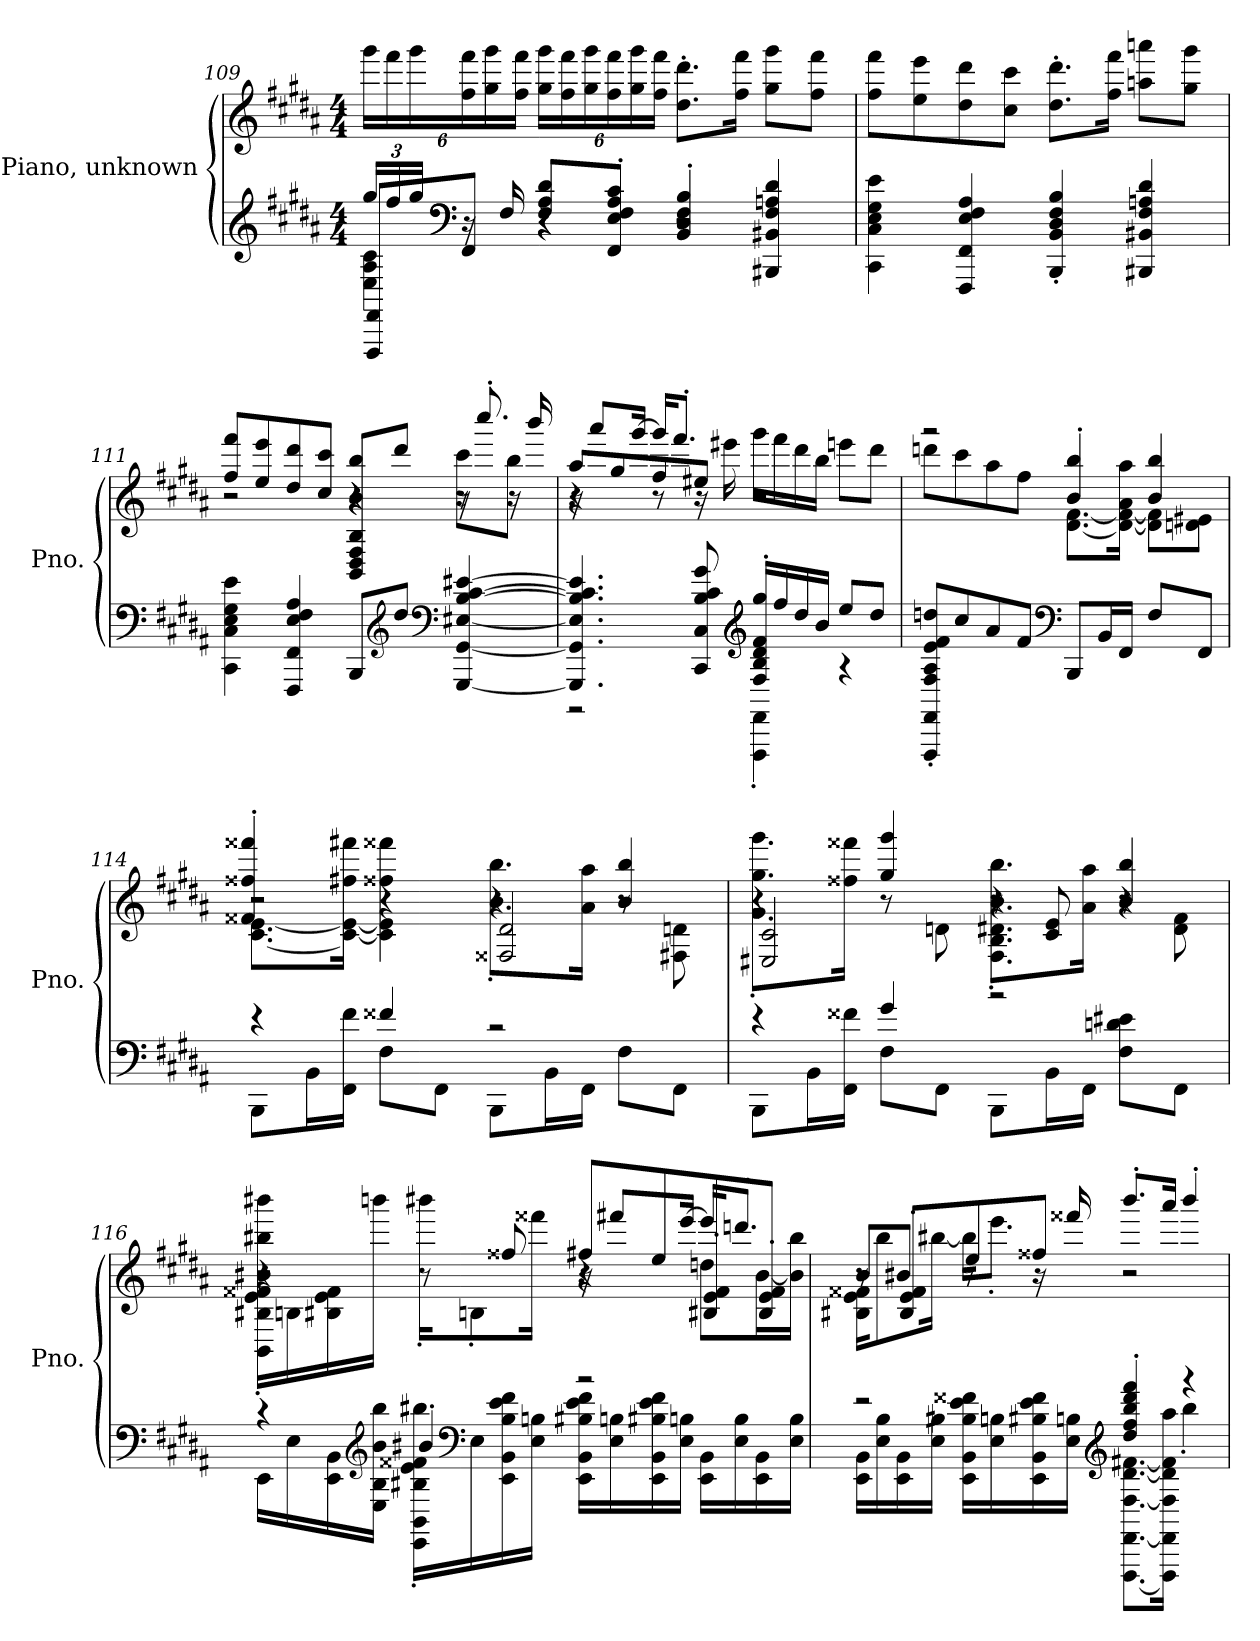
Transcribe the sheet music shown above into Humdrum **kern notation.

**kern	**kern
*part1	*part1
*staff2	*staff1
*I"Piano, unknown	*
*I'Pno.	*
!!LO:LB:g=z
*clefG2	*clefG2
*k[f#c#g#d#a#]	*k[f#c#g#d#a#]
*M4/4	*M4/4
*Xbrackettup	*Xbrackettup
=109	=109
*^	*
*	*^	*
24gg#/LL	4E\ 4A#\ 4c#\	8FFF#/ 8FF#/L	24ggg#\LL
24ff#/	.	.	24fff#\
24gg#/JJ	.	.	24ggg#\
*clefF4	*	*	*
16r	.	8FF#/J	24ff#\ 24fff#\
.	.	.	24gg#\ 24ggg#\
16F#/	.	.	.
.	.	.	24ff#\ 24fff#\JJ
8F#/ 8A#/ 8d#/L	4r	4r	24gg#\ 24ggg#\LL
.	.	.	24ff#\ 24fff#\
.	.	.	24gg#\ 24ggg#\
8FF#/' 8E/' 8F#/' 8A#/' 8c#/'J	.	.	24ff#\ 24fff#\
.	.	.	24gg#\ 24ggg#\
.	.	.	24ff#\ 24fff#\JJ
4BB/' 4D#/' 4F#/' 4B/'	2r	2r	8.dd#\' 8.ddd#\'L
.	.	.	16ff#\ 16fff#\Jk
4BBB#X/ 4BB#X/ 4F#/ 4An/ 4d#/	.	.	8gg#\ 8ggg#\L
.	.	.	8ff#\ 8fff#\J
*v	*v	*v	*
=110	=110
4CC#\ 4C#\ 4E\ 4G#\ 4e\	8ff#\ 8fff#\L
.	8ee\ 8eee\
4FFF#/ 4FF#/ 4E/ 4F#/ 4A#/	8dd#\ 8ddd#\
.	8cc#\ 8ccc#\J
4BBB/' 4BB/' 4D#/' 4F#/' 4B/'	8.dd#\' 8.ddd#\'L
.	16ff#\ 16fff#\Jk
4BBB#X/ 4BB#X/ 4F#/ 4An/ 4d#/	8aan\ 8aaan\L
.	8gg#\ 8ggg#\J
!!LO:LB:g=z
=111	=111
*	*^
*	*	*^
4CC#\ 4C#\ 4E\ 4G#\ 4e\	2r	2r	8ff#/ 8fff#/L
.	.	.	8ee/ 8eee/
4FFF#/ 4FF#/ 4E/ 4F#/ 4A#/	.	.	8dd#/ 8ddd#/
.	.	.	8cc#/ 8ccc#/J
8BBB/L	4r	4r	8BB/ 8D#/ 8F#/ 8B/ 8b/ 8bb/L
*clefG2	*	*	*
8dd#/J	.	.	8ddd#/J
*clefF4	*	*	*
[4GGG#/ [4GG#/ [4E#X/ [4B/ [4c#/ [4e#X/	16r	8ccc#\L	8r
.	8.cccc#'/	.	.
.	.	8bb\J	16r
.	.	.	16bbb/
=112	=112	=112	=112
*^	*	*	*
4.GGG#/] 4.GG#/] 4.E#/] 4.B/] 4.c#/] 4.e#/]	2r	16r	4r	8aa#/L
.	.	8aaa#/L	.	.
.	.	.	.	8gg#/
.	.	[16ggg#/Jk	.	.
.	.	16ggg#/KL]	8r	8ff#/
.	.	8.fff#'/J	.	.
8CC#/ 8C#/ 8B/ 8c#/ 8g#/	.	.	16r	8ee#X/J
.	.	.	16eee#X\	.
*clefG2	*	*	*	*
16F#/' 16B/' 16d#/' 16f#/' 16gg#/'LL	4FFF#\' 4FF#\'	2r	16ggg#\LL	2r
16ff#/	.	.	16fff#\	.
16dd#/	.	.	16ddd#\	.
16b/JJ	.	.	16bb\JJ	.
8ee/L	4r	.	8eeen\L	.
8dd#/J	.	.	8ddd#\J	.
*v	*v	*	*	*
*	*	*v	*v
!!LO:LB:g=z
=113	=113	=113
8FFF#/' 8FF#/' 8F#/' 8A#/' 8e/' 8f#/' 8ddn/'L	2r	8dddn\L
8cc#/	.	8ccc#\
8a#/	.	8aa#\
8f#/J	.	8ff#\J
*clefF4	*	*
8BBB/L	4b/' 4bb/'	[8.d#\ [8.f#\L
16BB/L	.	.
16FF#/JJ	.	16d#\_ 16f#\_ 16a#\ 16aa#\Jk
8F#/L	4b/ 4bb/	8d#\] 8f#\]L
8FF#/J	.	8dn\ 8e#X\J
=114	=114	=114
*^	*	*^
4r	8BBB\L	2r	[8.c#\ [8.e\L	4f##X/' 4ff##X/' 4fff##X/'
.	16BB\L	.	.	.
.	16FF#\ 16f#\JJ	.	16c#\_ 16e\_ 16ff#X\ 16fff#X\Jk	.
4f##X/	8F#\L	.	4c#\] 4e\] 4ff##X\ 4fff##X\	4r
.	8FF#\J	.	.	.
2r	8BBB\L	4r	8.b\' 8.bb\'L	2F##X/ 2d#/
.	16BB\L	.	.	.
.	16FF#\JJ	.	16a#\ 16aa#\Jk	.
.	8F#\L	4b/ 4bb/	8r	.
.	8FF#\J	.	8F#X\ 8dn\	.
!!LO:LB:g=z	!!	!!
=115	=115	=115	=115	=115
4r	8BBB\L	4r	8.g#\' 8.gg#\' 8.ggg#\'L	2E#X/ 2c#/
.	16BB\L	.	.	.
.	16FF#\ 16f##X\JJ	.	16ff##X\ 16fff##X\Jk	.
4g#/	8F#\L	4gg#/ 4ggg#/	8r	.
.	8FF#\J	.	8dn\	.
2r	8BBB\L	4r	8.F#\' 8.B\' 8.d#X\' 8.b\' 8.bb\'L	8r
.	16BB\L	.	.	8c#/ 8e/
.	16FF#\JJ	.	16a#\ 16aa#\Jk	.
.	8F#\ 8dn\ 8e#X\L	4b/ 4bb/	8r	4r
.	8FF#\J	.	8d#\ 8f#\	.
!!LO:PB:g=z	!!	!!
=116	=116	=116	=116	=116
4r	16EE\LL	2r	16BB\' 16B#X\' 16e\' 16f##X\' 16b#X\' 16bb#X\' 16bbb#X\'LL	4r
.	16E\	.	16Bn\	.
.	16EE\ 16BB\	.	16B#X\ 16e\ 16f##\	.
*clefG2	*	*	*	*
.	16E\ 16B\ 16b\ 16bb\JJ	.	16bbbn\JJ	.
4b#X'/	16EE\' 16BB\' 16B#X\' 16e\' 16f##X\' 16bb#X\'LL	.	16bbb#X'\KL	8r
*clefF4	*	*	*	*
.	16E\	.	8Bn'\	.
.	16EE\ 16BB\ 16B#\ 16e\ 16f##\	.	.	8ff##X/
.	16E\ 16Bn\JJ	.	16fff##X\Jk	.
2r	16EE\ 16BB\ 16B#X\ 16e\ 16f##\LL	16r	4r	8ff#X/L
.	16E\ 16Bn\	8fff#X/L	.	.
.	16EE\ 16BB\ 16B#X\ 16e\ 16f##\	.	.	8ee/
.	16E\ 16Bn\JJ	[16eee/Jk	.	.
.	16EE\ 16BB\LL	16eee/KL]	8ddn\L	8B#X/' 8e/' 8f##/'
.	16E\ 16B\	8.dddn'/J	.	.
.	16EE\ 16BB\	.	[16b#\L	8B#/' 8e/' 8f##/'J
.	16E\ 16B\JJ	.	16b#\] 16bb#\JJ	.
!!LO:LB:g=z	!!	!!
=117	=117	=117	=117	=117
2r	16EE\ 16BB\LL	8b/L	16B#X\ 16e\ 16f##X\KL	8r
.	16E\ 16B\	.	8bb\	.
.	16EE\ 16BB\	8b#X/J	.	8B#/' 8e/' 8f##/'L
.	16E\ 16B\JJ	.	[16bb#X\Jk	.
.	16EE\ 16BB\ 16B#X\ 16e\ 16f##X\LL	8r	16bb#\KL]	8ee/
.	16E\ 16Bn\	.	8.eee'\J	.
.	16EE\ 16BB\ 16B#X\ 16e\ 16f##\	16r	.	8ff##X/J
.	16E\ 16Bn\JJ	16fff##X/	.	.
*clefG2	*	*	*	*
4dd#/' 4ff#/' 4bb/' 4ddd#/' 4fff#/'	[8.FFF#\ [8.FF#\ [8.F#\ [8.d#\ [8.f#X\L	8.bbb'/L	2r	2r
.	16FFF#\] 16FF#\] 16F#\] 16d#\] 16f#\] 16aa#\Jk	16aaa#/Jk	.	.
4r	4bb'\	4bbb'/	.	.
*v	*v	*	*	*
*	*v	*v	*v
=	=
*-	*-
